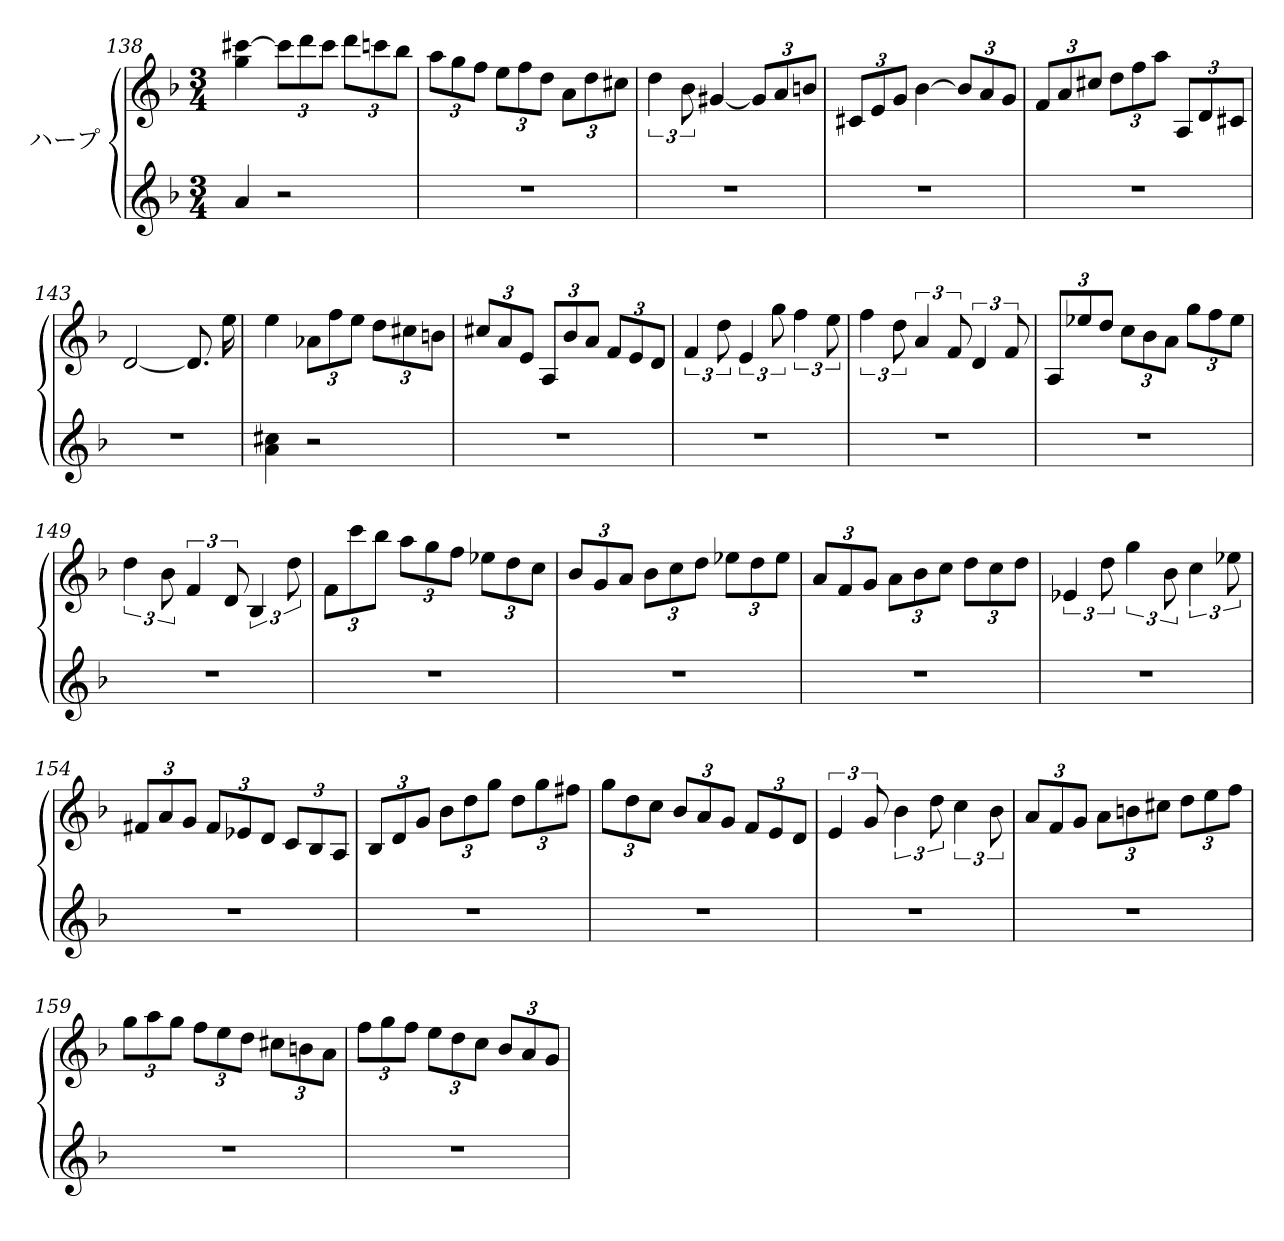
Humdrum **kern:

**kern	**kern
*part1	*part1
*staff2	*staff1
*I"ハープ	*
*clefG2	*clefG2
*k[b-]	*k[b-]
*M3/4	*M3/4
=138	=138
4a/	4gg\ [4ccc#X\
*	*Xbrackettup
2r	12ccc#\L]
.	12ddd\
.	12ccc#\J
.	12ddd\L
.	12cccn\
.	12bb-\J
=139	=139
2.r	12aa\L
.	12gg\
.	12ff\J
.	12ee\L
.	12ff\
.	12dd\J
.	12a\L
.	12dd\
.	12cc#X\J
!!LO:LB:g=z
=140	=140
*	*brackettup
2.r	6dd\
.	12b-\
.	[4g#X/
*	*Xbrackettup
.	12g#/L]
.	12a/
.	12bn/J
=141	=141
2.r	12c#X/L
.	12e/
.	12g/J
.	[4b-\
.	12b-/L]
.	12a/
.	12g/J
=142	=142
2.r	12f/L
.	12a/
.	12cc#X/J
.	12dd\L
.	12ff\
.	12aa\J
.	12A/L
.	12d/
.	12c#X/J
=143	=143
2.r	[2d/
.	8.d/]
.	16ee\
=144	=144
4a\ 4cc#X\	4ee\
2r	12a-X\L
.	12ff\
.	12ee\J
.	12dd\L
.	12cc#X\
.	12bn\J
!!LO:LB:g=z
=145	=145
2.r	12cc#X/L
.	12a/
.	12e/J
.	12A/L
.	12b-/
.	12a/J
.	12f/L
.	12e/
.	12d/J
=146	=146
*	*brackettup
2.r	6f/
.	12dd\
.	6e/
.	12gg\
.	6ff\
.	12ee\
=147	=147
2.r	6ff\
.	12dd\
.	6a/
.	12f/
.	6d/
.	12f/
=148	=148
*	*Xbrackettup
2.r	12A/L
.	12ee-X/
.	12dd/J
.	12cc\L
.	12b-\
.	12a\J
.	12gg\L
.	12ff\
.	12ee-\J
=149	=149
*	*brackettup
2.r	6dd\
.	12b-\
.	6f/
.	12d/
.	6B-/
.	12dd\
!!LO:PB:g=z
=150	=150
*	*Xbrackettup
2.r	12f\L
.	12ccc\
.	12bb-\J
.	12aa\L
.	12gg\
.	12ff\J
.	12ee-X\L
.	12dd\
.	12cc\J
=151	=151
2.r	12b-/L
.	12g/
.	12a/J
.	12b-\L
.	12cc\
.	12dd\J
.	12ee-X\L
.	12dd\
.	12ee-\J
=152	=152
2.r	12a/L
.	12f/
.	12g/J
.	12a\L
.	12b-\
.	12cc\J
.	12dd\L
.	12cc\
.	12dd\J
=153	=153
*	*brackettup
2.r	6e-X/
.	12dd\
.	6gg\
.	12b-\
.	6cc\
.	12ee-X\
=154	=154
*	*Xbrackettup
2.r	12f#X/L
.	12a/
.	12g/J
.	12f#/L
.	12e-X/
.	12d/J
.	12c/L
.	12B-/
.	12A/J
!!LO:LB:g=z
=155	=155
2.r	12B-/L
.	12d/
.	12g/J
.	12b-\L
.	12dd\
.	12gg\J
.	12dd\L
.	12gg\
.	12ff#X\J
=156	=156
2.r	12gg\L
.	12dd\
.	12cc\J
.	12b-/L
.	12a/
.	12g/J
.	12f/L
.	12e/
.	12d/J
=157	=157
*	*brackettup
2.r	6e/
.	12g/
.	6b-\
.	12dd\
.	6cc\
.	12b-\
=158	=158
*	*Xbrackettup
2.r	12a/L
.	12f/
.	12g/J
.	12a\L
.	12bn\
.	12cc#X\J
.	12dd\L
.	12ee\
.	12ff\J
=159	=159
2.r	12gg\L
.	12aa\
.	12gg\J
.	12ff\L
.	12ee\
.	12dd\J
.	12cc#X\L
.	12bn\
.	12a\J
!!LO:LB:g=z
=160	=160
2.r	12ff\L
.	12gg\
.	12ff\J
.	12ee\L
.	12dd\
.	12cc\J
.	12b-/L
.	12a/
.	12g/J
=	=
*-	*-
